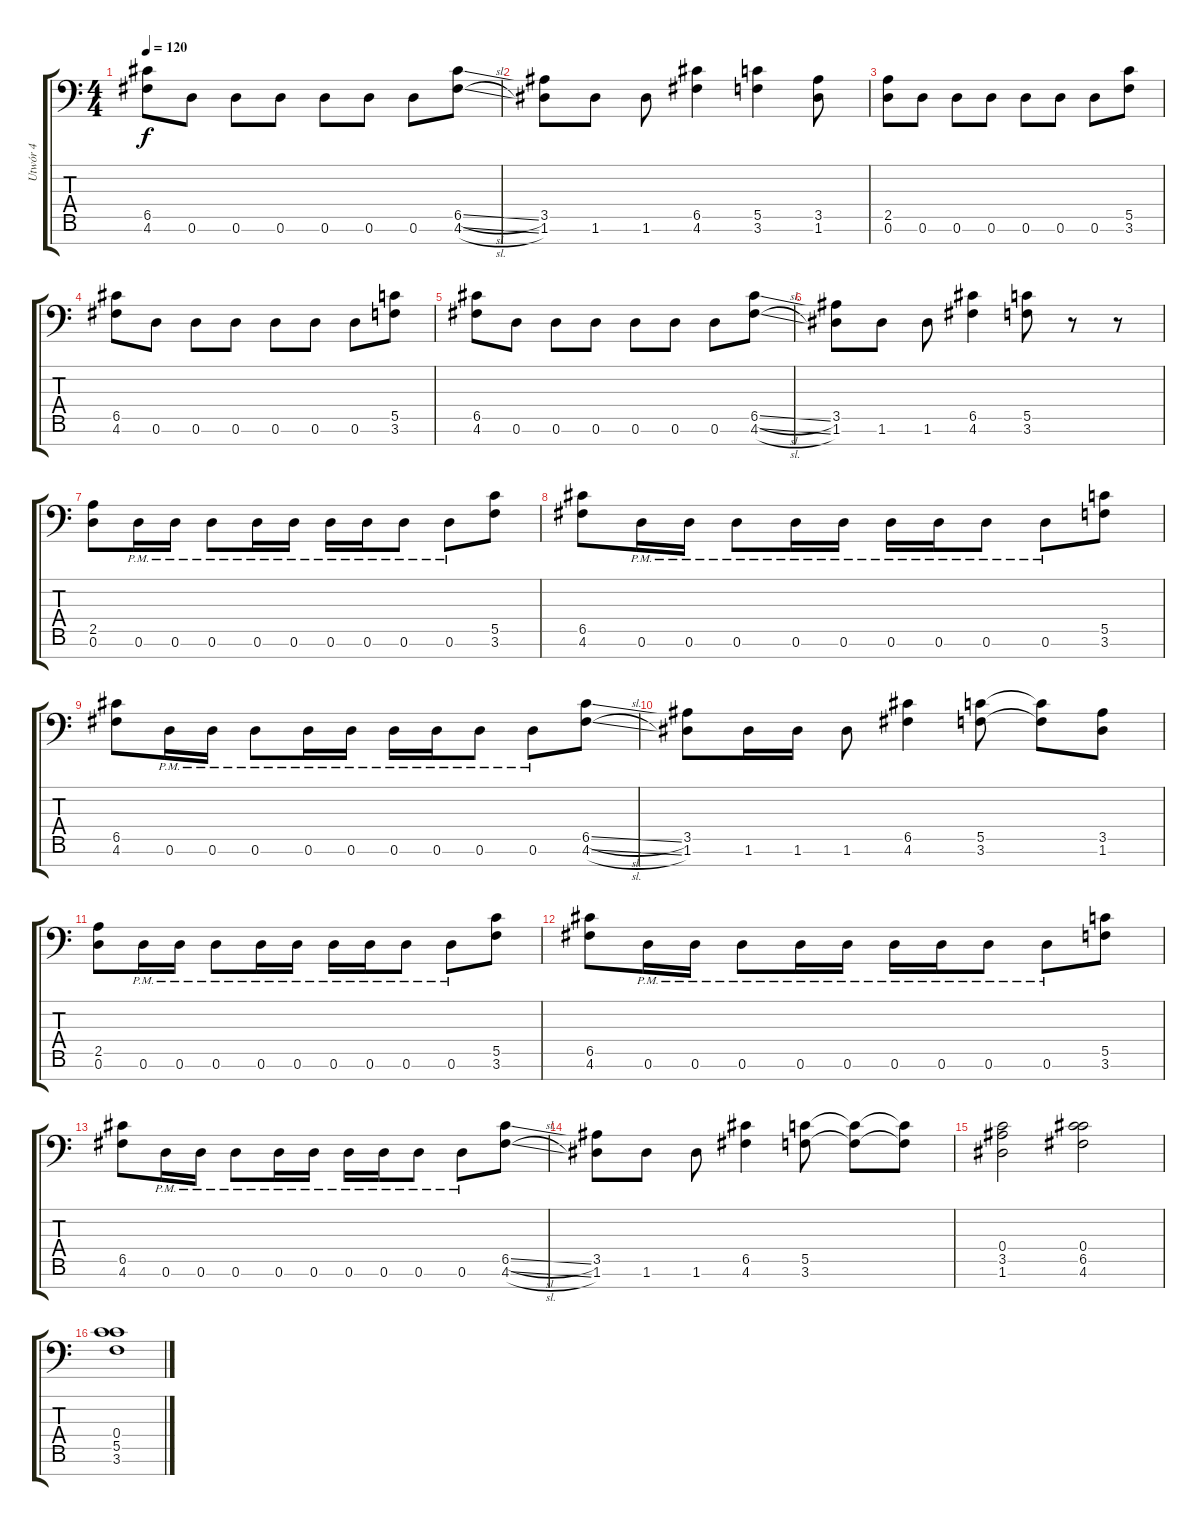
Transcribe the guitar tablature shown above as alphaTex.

\track ("Utwór 4" "Utwór 4") {instrument overdrivenguitar}
\staff {score tabs}
\tuning (D4 A3 F3 C3 G2 D2 A1) {hide}
\ts (4 4)
\tempo 120
\clef f4
\ks c
(6.5 4.6).8{dy f} 0.6.8 0.6.8 0.6.8 0.6.8 0.6.8 0.6.8 (6.5{sl} 4.6{sl}).8 |
(3.5 1.6).8 1.6.8 1.6.8 (6.5 4.6).4 (5.5 3.6).4 (3.5 1.6).8 |
(2.5 0.6).8 0.6.8 0.6.8 0.6.8 0.6.8 0.6.8 0.6.8 (5.5 3.6).8 |
(6.5 4.6).8 0.6.8 0.6.8 0.6.8 0.6.8 0.6.8 0.6.8 (5.5 3.6).8 |
(6.5 4.6).8 0.6.8 0.6.8 0.6.8 0.6.8 0.6.8 0.6.8 (6.5{sl} 4.6{sl}).8 |
(3.5 1.6).8 1.6.8 1.6.8 (6.5 4.6).4 (5.5 3.6).8 r.8 r.8 |
(2.5 0.6).8 0.6{pm}.16 0.6{pm}.16 0.6{pm}.8 0.6{pm}.16 0.6{pm}.16 0.6{pm}.16 0.6{pm}.16 0.6{pm}.8 0.6{pm}.8 (5.5 3.6).8 |
(6.5 4.6).8 0.6{pm}.16 0.6{pm}.16 0.6{pm}.8 0.6{pm}.16 0.6{pm}.16 0.6{pm}.16 0.6{pm}.16 0.6{pm}.8 0.6{pm}.8 (5.5 3.6).8 |
(6.5 4.6).8 0.6{pm}.16 0.6{pm}.16 0.6{pm}.8 0.6{pm}.16 0.6{pm}.16 0.6{pm}.16 0.6{pm}.16 0.6{pm}.8 0.6{pm}.8 (6.5{sl} 4.6{sl}).8 |
(3.5 1.6).8 1.6.16 1.6.16 1.6.8 (6.5 4.6).4 (5.5 3.6).8 (5.5{t} 3.6{t}).8 (3.5 1.6).8 |
(2.5 0.6).8 0.6{pm}.16 0.6{pm}.16 0.6{pm}.8 0.6{pm}.16 0.6{pm}.16 0.6{pm}.16 0.6{pm}.16 0.6{pm}.8 0.6{pm}.8 (5.5 3.6).8 |
(6.5 4.6).8 0.6{pm}.16 0.6{pm}.16 0.6{pm}.8 0.6{pm}.16 0.6{pm}.16 0.6{pm}.16 0.6{pm}.16 0.6{pm}.8 0.6{pm}.8 (5.5 3.6).8 |
(6.5 4.6).8 0.6{pm}.16 0.6{pm}.16 0.6{pm}.8 0.6{pm}.16 0.6{pm}.16 0.6{pm}.16 0.6{pm}.16 0.6{pm}.8 0.6{pm}.8 (6.5{sl} 4.6{sl}).8 |
(3.5 1.6).8 1.6.8 1.6.8 (6.5 4.6).4 (5.5 3.6).8 (5.5{t} 3.6{t}).8 (5.5{t} 3.6{t}).8 |
(0.4 3.5 1.6).2 (0.4 6.5 4.6).2 |
(0.4 5.5 3.6).1
